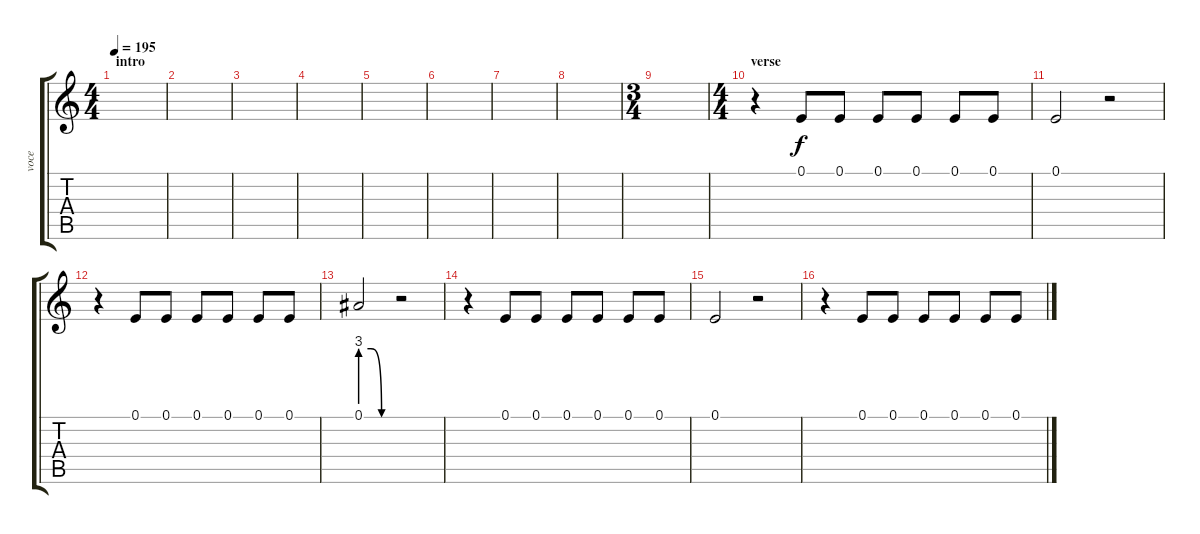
\track ("voce" "voce") {instrument baritonesax}
\staff {score tabs}
\tuning (E4 B3 G3 D3 A2 E2) {hide}
\ts (4 4)
\section ("" "intro")
\tempo 195
\clef g2
\ks c
|
|
|
|
|
|
|
|
\ts (3 4)
|
\ts (4 4)
\section ("" "verse")
r.4 0.1.8 0.1.8 0.1.8 0.1.8 0.1.8 0.1.8 |
0.1.2 r.2 |
r.4 0.1.8 0.1.8 0.1.8 0.1.8 0.1.8 0.1.8 |
0.1{be (custom 0 12 20 12 40 0 60 0)}.2 r.2 |
r.4 0.1.8 0.1.8 0.1.8 0.1.8 0.1.8 0.1.8 |
0.1.2 r.2 |
r.4 0.1.8 0.1.8 0.1.8 0.1.8 0.1.8 0.1.8
